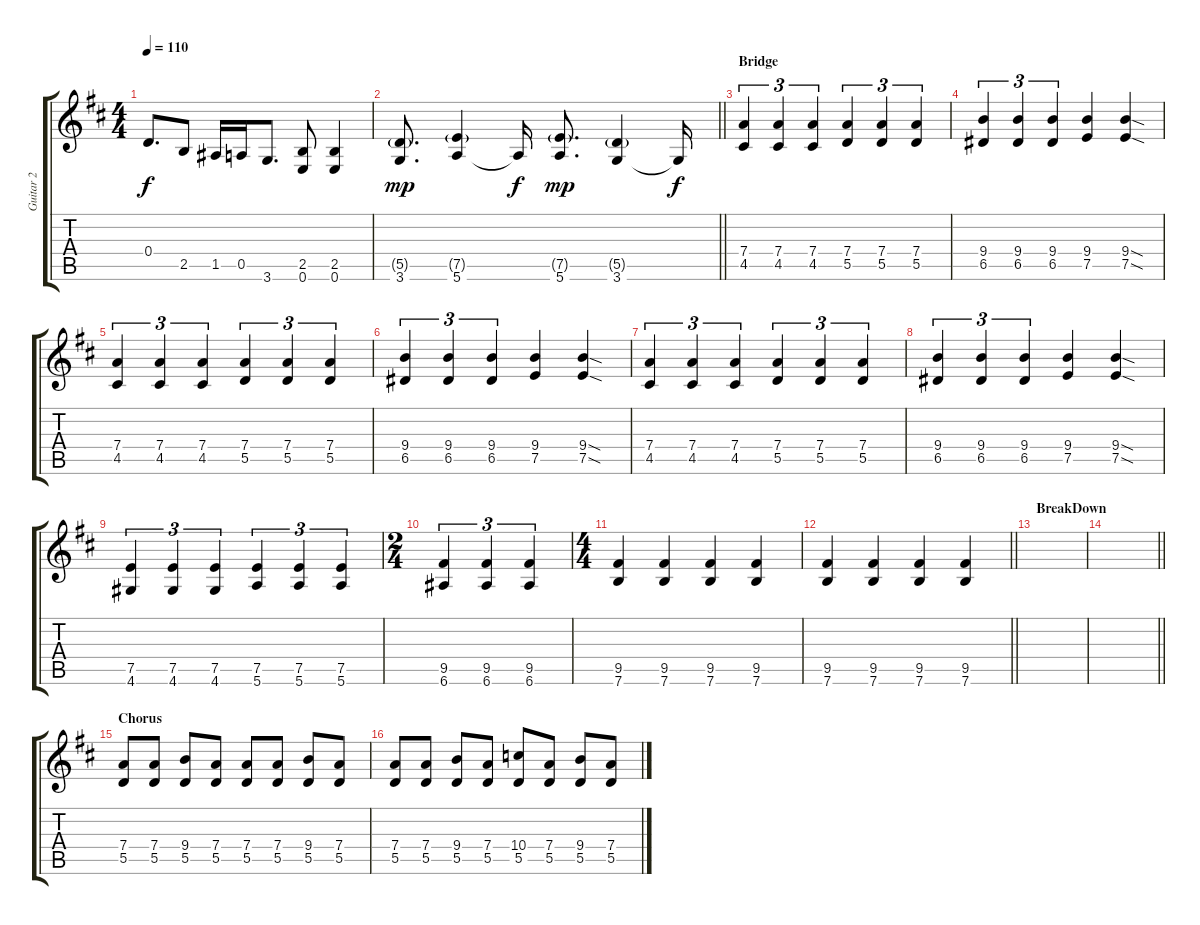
\track ("Guitar 2" "Guitar 2") {instrument distortionguitar}
\staff {score tabs}
\tuning (E4 B3 G3 D3 A2 E2) {hide}
\ts (4 4)
\tempo 110
\clef g2
\ks d
0.4.8{d dy f} 2.5.8 1.5.16 0.5.16 3.6.8{d} (2.5 0.6).8 (2.5 0.6).4 |
\barLineRight lightlight
(5.5{g} 3.6).8{d dy mp} (7.5{g} 5.6).4 5.6{t}.16{dy f} (7.5{g} 5.6).8{d dy mp} (5.5{g} 3.6).4 3.6{t}.16{dy f} |
\section ("" "Bridge")
(7.4 4.5).4{tu (3 2)} (7.4 4.5).4{tu (3 2)} (7.4 4.5).4{tu (3 2)} (7.4 5.5).4{tu (3 2)} (7.4 5.5).4{tu (3 2)} (7.4 5.5).4{tu (3 2)} |
(9.4 6.5).4{tu (3 2)} (9.4 6.5).4{tu (3 2)} (9.4 6.5).4{tu (3 2)} (9.4 7.5).4 (9.4{sod} 7.5{sod}).4 |
(7.4 4.5).4{tu (3 2)} (7.4 4.5).4{tu (3 2)} (7.4 4.5).4{tu (3 2)} (7.4 5.5).4{tu (3 2)} (7.4 5.5).4{tu (3 2)} (7.4 5.5).4{tu (3 2)} |
(9.4 6.5).4{tu (3 2)} (9.4 6.5).4{tu (3 2)} (9.4 6.5).4{tu (3 2)} (9.4 7.5).4 (9.4{sod} 7.5{sod}).4 |
(7.4 4.5).4{tu (3 2)} (7.4 4.5).4{tu (3 2)} (7.4 4.5).4{tu (3 2)} (7.4 5.5).4{tu (3 2)} (7.4 5.5).4{tu (3 2)} (7.4 5.5).4{tu (3 2)} |
(9.4 6.5).4{tu (3 2)} (9.4 6.5).4{tu (3 2)} (9.4 6.5).4{tu (3 2)} (9.4 7.5).4 (9.4{sod} 7.5{sod}).4 |
(7.5 4.6).4{tu (3 2)} (7.5 4.6).4{tu (3 2)} (7.5 4.6).4{tu (3 2)} (7.5 5.6).4{tu (3 2)} (7.5 5.6).4{tu (3 2)} (7.5 5.6).4{tu (3 2)} |
\ts (2 4)
(9.5 6.6).4{tu (3 2)} (9.5 6.6).4{tu (3 2)} (9.5 6.6).4{tu (3 2)} |
\ts (4 4)
(9.5 7.6).4 (9.5 7.6).4 (9.5 7.6).4 (9.5 7.6).4 |
\barLineRight lightlight
(9.5 7.6).4 (9.5 7.6).4 (9.5 7.6).4 (9.5 7.6).4 |
\section ("" "BreakDown")
|
\barLineRight lightlight
|
\section ("" "Chorus")
(7.4 5.5).8 (7.4 5.5).8 (9.4 5.5).8 (7.4 5.5).8 (7.4 5.5).8 (7.4 5.5).8 (9.4 5.5).8 (7.4 5.5).8 |
(7.4 5.5).8 (7.4 5.5).8 (9.4 5.5).8 (7.4 5.5).8 (10.4 5.5).8 (7.4 5.5).8 (9.4 5.5).8 (7.4 5.5).8
